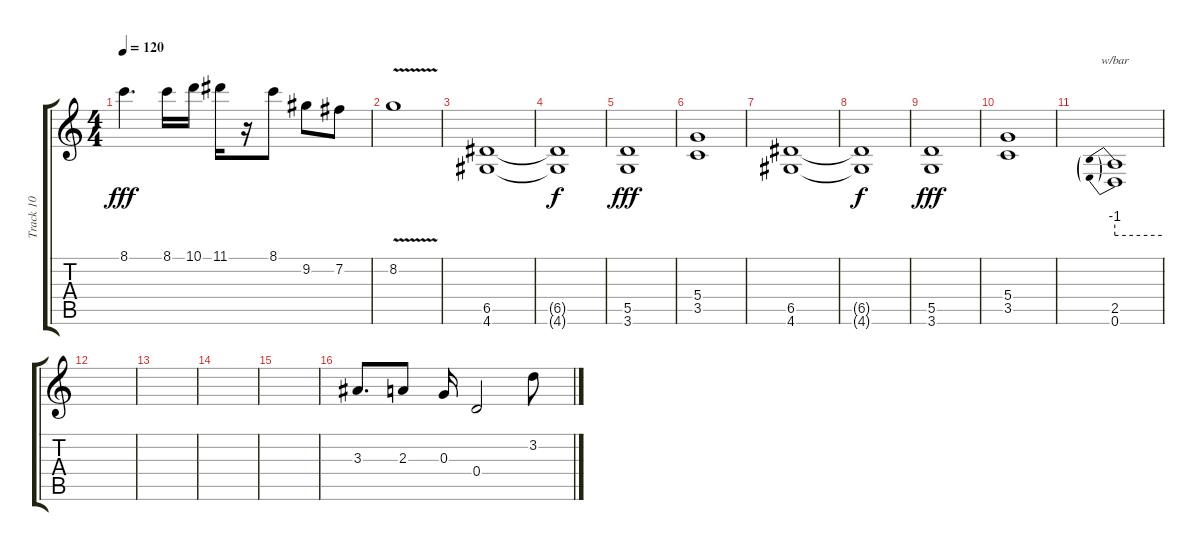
\track ("Track 10" "Track 10") {instrument overdrivenguitar}
\staff {score tabs}
\tuning (E4 B3 G3 D3 A2 E2) {hide}
\ts (4 4)
\tempo 120
\clef g2
\ks c
8.1.4{d dy fff} 8.1.16 10.1.16 11.1.16 r.16 8.1.8 9.2.8 7.2.8 |
8.2{v}.1 |
(6.5 4.6).1 |
(6.5{t} 4.6{t}).1{dy f} |
(5.5 3.6).1{dy fff} |
(5.4 3.5).1 |
(6.5 4.6).1 |
(6.5{t} 4.6{t}).1{dy f} |
(5.5 3.6).1{dy fff} |
(5.4 3.5).1 |
(2.5 0.6).1{tbe (predive default 0 -4 60 -4)} |
|
|
|
|
3.3.8{d} 2.3.8 0.3.16 0.4.2 3.2.8
